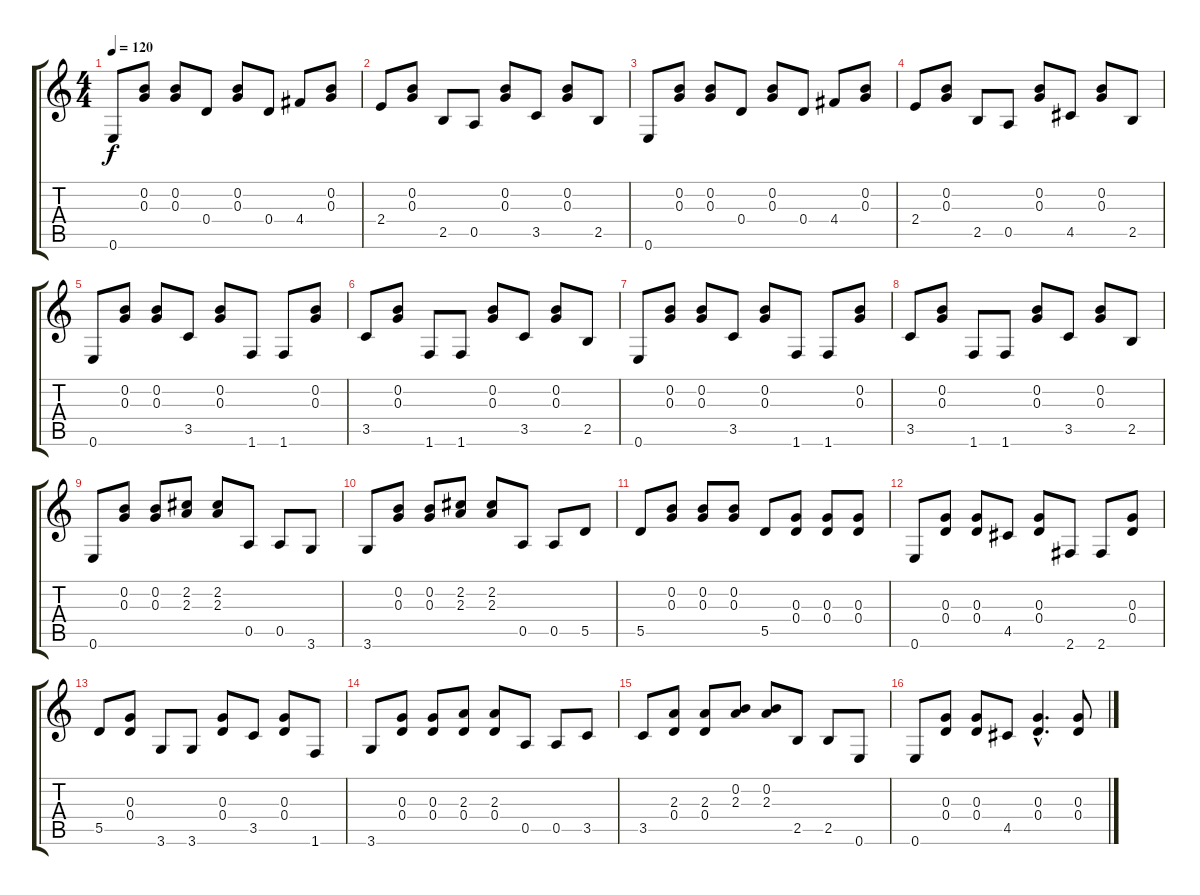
\track "" {instrument acousticguitarnylon}
\staff {score tabs}
\tuning (E4 B3 G3 D3 A2 E2) {hide}
\ts (4 4)
\tempo 120
\clef g2
\ks c
0.6.8{dy f instrument acousticguitarnylon} (0.2 0.3).8 (0.2 0.3).8 0.4.8 (0.2 0.3).8 0.4.8 4.4.8 (0.2 0.3).8 |
2.4.8 (0.2 0.3).8 2.5.8 0.5.8 (0.2 0.3).8 3.5.8 (0.2 0.3).8 2.5.8 |
0.6.8 (0.2 0.3).8 (0.2 0.3).8 0.4.8 (0.2 0.3).8 0.4.8 4.4.8 (0.2 0.3).8 |
2.4.8 (0.2 0.3).8 2.5.8 0.5.8 (0.2 0.3).8 4.5.8 (0.2 0.3).8 2.5.8 |
0.6.8 (0.2 0.3).8 (0.2 0.3).8 3.5.8 (0.2 0.3).8 1.6.8 1.6.8 (0.2 0.3).8 |
3.5.8 (0.2 0.3).8 1.6.8 1.6.8 (0.2 0.3).8 3.5.8 (0.2 0.3).8 2.5.8 |
0.6.8 (0.2 0.3).8 (0.2 0.3).8 3.5.8 (0.2 0.3).8 1.6.8 1.6.8 (0.2 0.3).8 |
3.5.8 (0.2 0.3).8 1.6.8 1.6.8 (0.2 0.3).8 3.5.8 (0.2 0.3).8 2.5.8 |
0.6.8 (0.2 0.3).8 (0.2 0.3).8 (2.2 2.3).8 (2.2 2.3).8 0.5.8 0.5.8 3.6.8 |
3.6.8 (0.2 0.3).8 (0.2 0.3).8 (2.2 2.3).8 (2.2 2.3).8 0.5.8 0.5.8 5.5.8 |
5.5.8 (0.2 0.3).8 (0.2 0.3).8 (0.2 0.3).8 5.5.8 (0.3 0.4).8 (0.3 0.4).8 (0.3 0.4).8 |
0.6.8 (0.3 0.4).8 (0.3 0.4).8 4.5.8 (0.3 0.4).8 2.6.8 2.6.8 (0.3 0.4).8 |
5.5.8 (0.3 0.4).8 3.6.8 3.6.8 (0.3 0.4).8 3.5.8 (0.3 0.4).8 1.6.8 |
3.6.8 (0.3 0.4).8 (0.3 0.4).8 (2.3 0.4).8 (2.3 0.4).8 0.5.8 0.5.8 3.5.8 |
3.5.8 (2.3 0.4).8 (2.3 0.4).8 (0.2 2.3).8 (0.2 2.3).8 2.5.8 2.5.8 0.6.8 |
0.6.8 (0.3 0.4).8 (0.3 0.4).8 4.5.8 (0.3{hac} 0.4{hac}).4{d} (0.3 0.4).8
